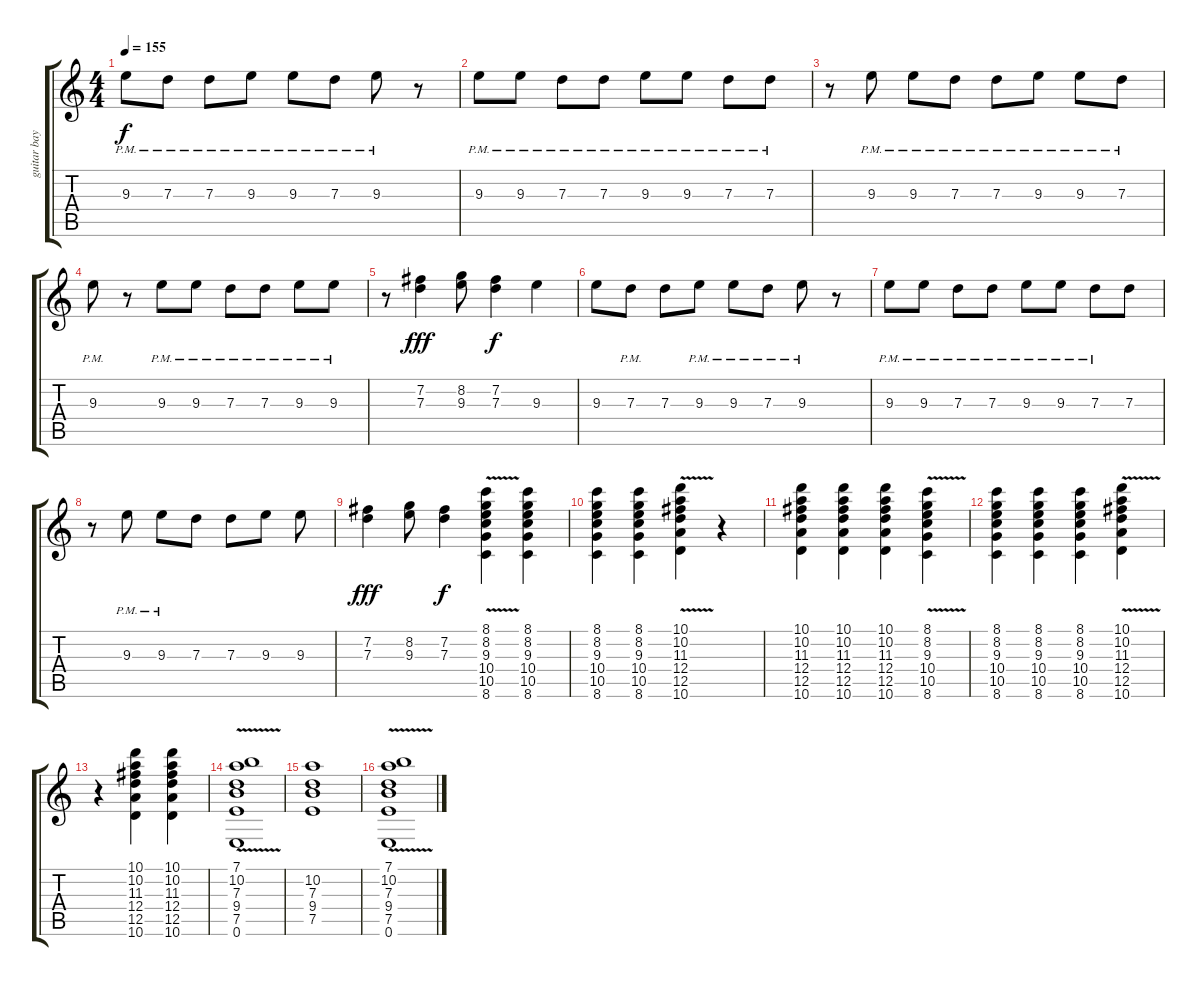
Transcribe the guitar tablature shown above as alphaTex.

\track ("guitar bayly" "guitar bay") {instrument distortionguitar}
\staff {score tabs}
\tuning (E4 B3 G3 D3 A2 E2) {hide}
\ts (4 4)
\tempo 155
\clef g2
\ks c
9.3{pm}.8{dy f} 7.3{pm}.8 7.3{pm}.8 9.3{pm}.8 9.3{pm}.8 7.3{pm}.8 9.3{pm}.8 r.8 |
9.3{pm}.8 9.3{pm}.8 7.3{pm}.8 7.3{pm}.8 9.3{pm}.8 9.3{pm}.8 7.3{pm}.8 7.3{pm}.8 |
r.8 9.3{pm}.8 9.3{pm}.8 7.3{pm}.8 7.3{pm}.8 9.3{pm}.8 9.3{pm}.8 7.3{pm}.8 |
9.3{pm}.8 r.8 9.3{pm}.8 9.3{pm}.8 7.3{pm}.8 7.3{pm}.8 9.3{pm}.8 9.3{pm}.8 |
r.8 (7.2 7.3).4{dy fff} (8.2 9.3).8 (7.2 7.3).4{dy f} 9.3.4 |
9.3.8 7.3{pm}.8 7.3.8 9.3{pm}.8 9.3{pm}.8 7.3{pm}.8 9.3{pm}.8 r.8 |
9.3{pm}.8 9.3{pm}.8 7.3{pm}.8 7.3{pm}.8 9.3{pm}.8 9.3{pm}.8 7.3{pm}.8 7.3.8 |
r.8 9.3{pm}.8 9.3{pm}.8 7.3.8 7.3.8 9.3.8 9.3.8 |
(7.2 7.3).4{dy fff} (8.2 9.3).8 (7.2 7.3).4{dy f} (8.1{v} 8.2 9.3 10.4 10.5 8.6).4 (8.1 8.2 9.3 10.4 10.5 8.6).4 |
(8.1 8.2 9.3 10.4 10.5 8.6).4 (8.1 8.2 9.3 10.4 10.5 8.6).4 (10.1{v} 10.2 11.3 12.4 12.5 10.6).4 r.4 |
(10.1 10.2 11.3 12.4 12.5 10.6).4 (10.1 10.2 11.3 12.4 12.5 10.6).4 (10.1 10.2 11.3 12.4 12.5 10.6).4 (8.1{v} 8.2 9.3 10.4 10.5 8.6).4 |
(8.1 8.2 9.3 10.4 10.5 8.6).4 (8.1 8.2 9.3 10.4 10.5 8.6).4 (8.1 8.2 9.3 10.4 10.5 8.6).4 (10.1{v} 10.2 11.3 12.4 12.5 10.6).4 |
r.4 (10.1 10.2 11.3 12.4 12.5 10.6).4 (10.1 10.2 11.3 12.4 12.5 10.6).4 |
(7.1{v} 10.2 7.3 9.4 7.5 0.6).1 |
(10.2 7.3 9.4 7.5).1 |
(7.1{v} 10.2 7.3 9.4 7.5 0.6).1
